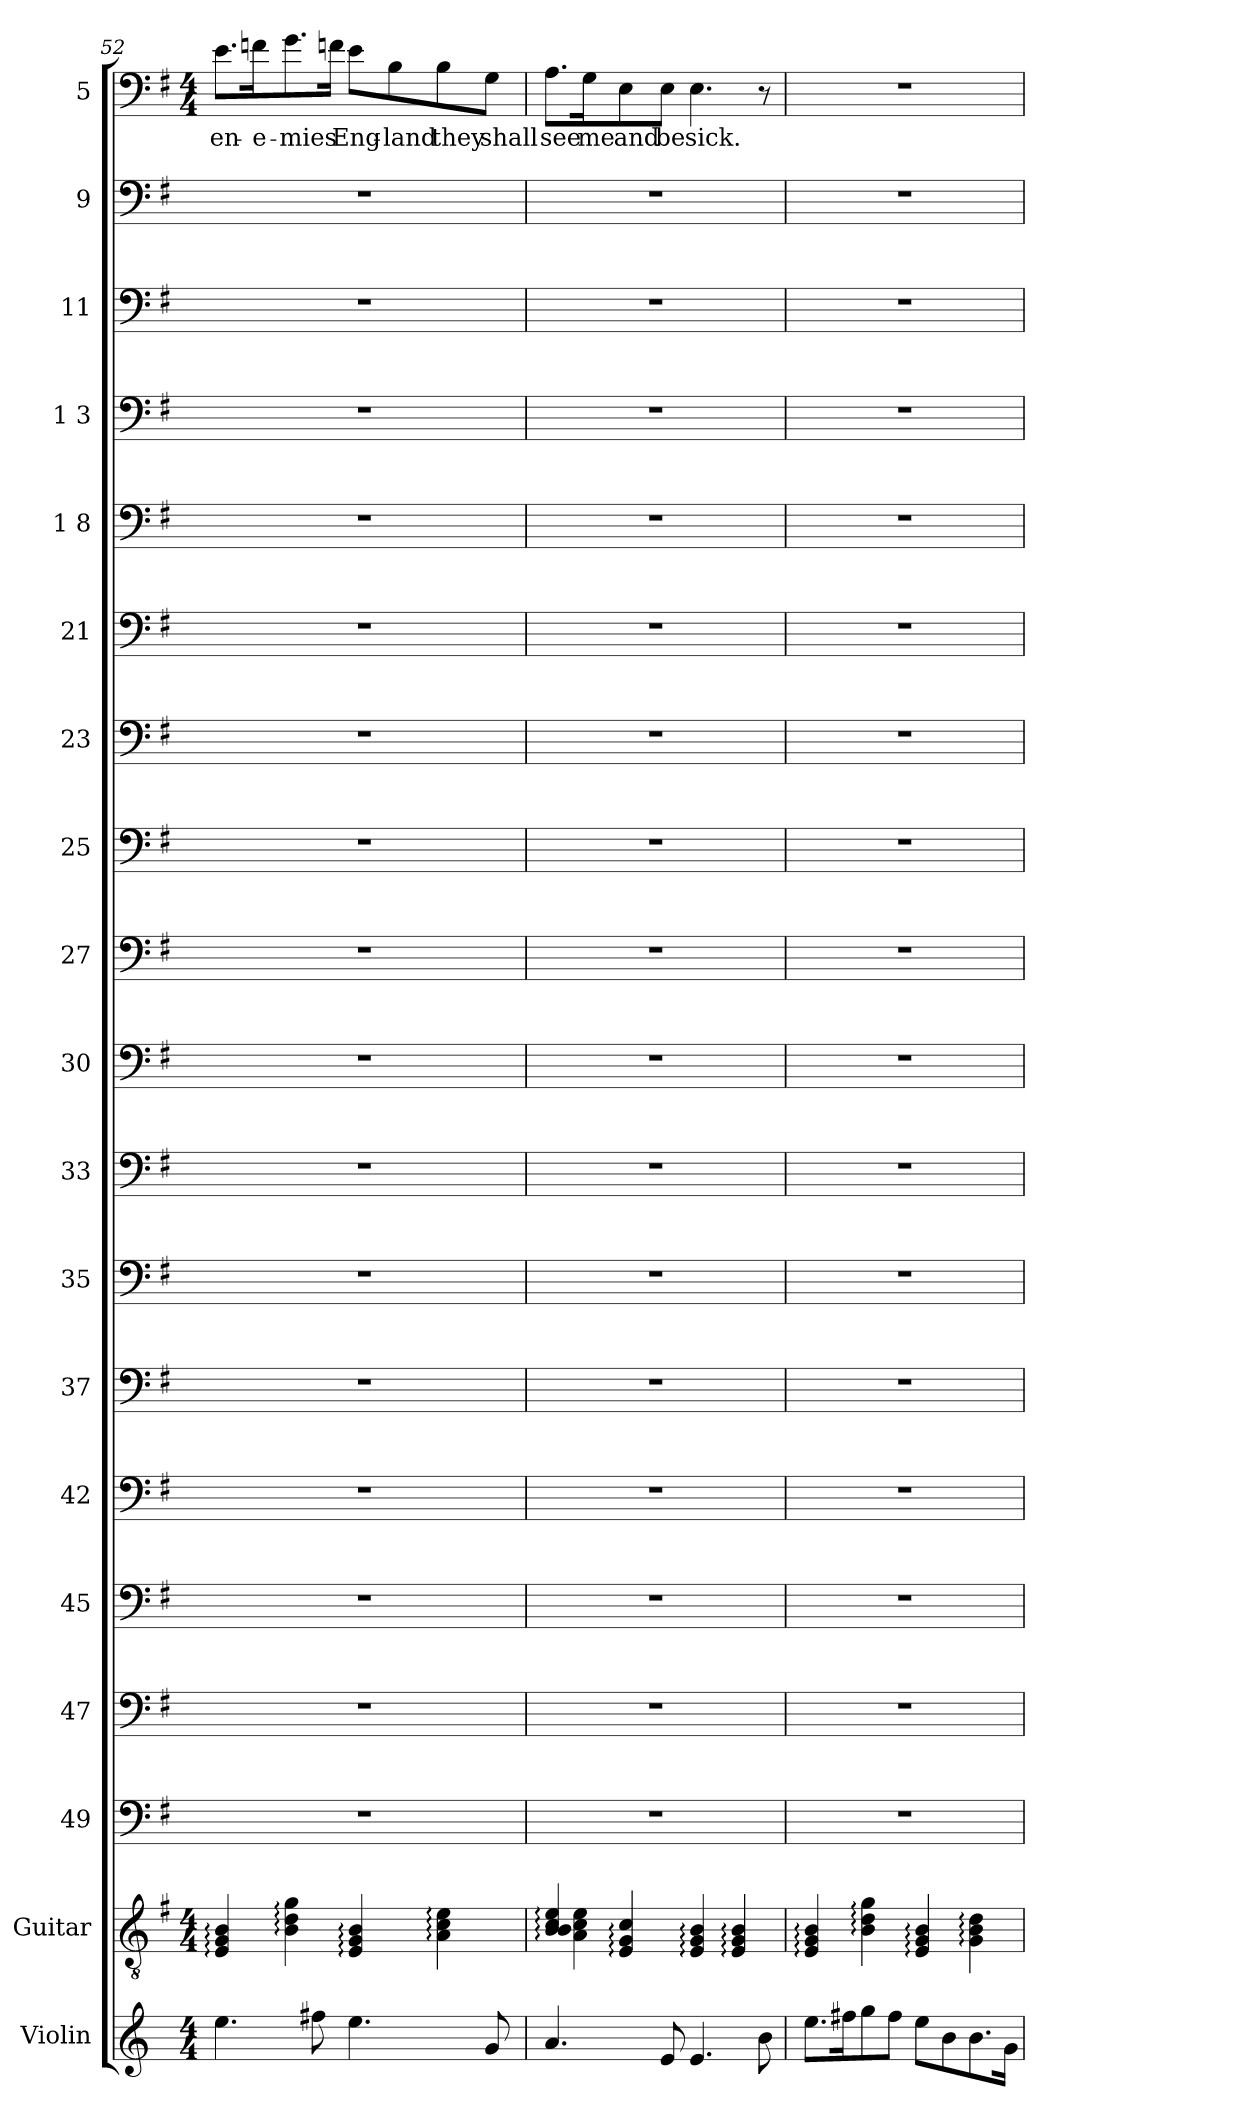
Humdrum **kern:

**kern	**kern	**kern	**kern	**kern	**kern	**kern	**kern	**kern	**kern	**kern	**kern	**kern	**kern	**kern	**kern	**kern	**kern	**kern	**text
*part19	*part18	*part17	*part16	*part15	*part14	*part13	*part12	*part11	*part10	*part9	*part8	*part7	*part6	*part5	*part4	*part3	*part2	*part1	*part1
*staff19	*staff18	*staff17	*staff16	*staff15	*staff14	*staff13	*staff12	*staff11	*staff10	*staff9	*staff8	*staff7	*staff6	*staff5	*staff4	*staff3	*staff2	*staff1	*staff1
*I"Violin	*I"Guitar	*I"49	*I"47	*I"45	*I"42	*I"37	*I"35	*I"33	*I"30	*I"27	*I"25	*I"23	*I"21	*I"1 8	*I"1 3	*I"11	*I"9	*I"5	*
*I'Vln.	*I'Guit.	*	*	*	*	*	*	*	*	*	*	*	*	*	*	*	*	*	*
!!LO:LB:g=z
*clefG2	*clefGv2	*clefF4	*clefF4	*clefF4	*clefF4	*clefF4	*clefF4	*clefF4	*clefF4	*clefF4	*clefF4	*clefF4	*clefF4	*clefF4	*clefF4	*clefF4	*clefF4	*clefF4	*
*	*ITrd4c7	*ITrd-3c-5	*ITrd-3c-5	*ITrd-3c-5	*ITrd-3c-5	*ITrd-3c-5	*ITrd-3c-5	*ITrd-3c-5	*ITrd-3c-5	*ITrd-3c-5	*ITrd-3c-5	*ITrd-3c-5	*ITrd-3c-5	*ITrd-3c-5	*ITrd-3c-5	*ITrd-3c-5	*ITrd-3c-5	*ITrd-3c-5	*
*k[]	*k[]	*k[]	*k[]	*k[]	*k[]	*k[]	*k[]	*k[]	*k[]	*k[]	*k[]	*k[]	*k[]	*k[]	*k[]	*k[]	*k[]	*k[]	*
*C:	*C:	*C:	*C:	*C:	*C:	*C:	*C:	*C:	*C:	*C:	*C:	*C:	*C:	*C:	*C:	*C:	*C:	*C:	*
*M4/4	*M4/4	*	*	*	*	*	*	*	*	*	*	*	*	*	*	*	*	*M4/4	*
=52	=52	=52	=52	=52	=52	=52	=52	=52	=52	=52	=52	=52	=52	=52	=52	=52	=52	=52	=52
!	!	!	!	!	!	!	!	!	!	!	!	!	!	!	!	!	!	!	!LO:LY:b
4.ee\	4AA/: 4C/: 4E/:	1r	1r	1r	1r	1r	1r	1r	1r	1r	1r	1r	1r	1r	1r	1r	1r	8.a\L	en-
!	!	!	!	!	!	!	!	!	!	!	!	!	!	!	!	!	!	!	!LO:LY:b
.	.	.	.	.	.	.	.	.	.	.	.	.	.	.	.	.	.	16b-X\k	-e-
!	!	!	!	!	!	!	!	!	!	!	!	!	!	!	!	!	!	!	!LO:LY:b
.	4E\: 4G\: 4c\:	.	.	.	.	.	.	.	.	.	.	.	.	.	.	.	.	8.cc\	-mies
8ff#X\	.	.	.	.	.	.	.	.	.	.	.	.	.	.	.	.	.	.	.
.	.	.	.	.	.	.	.	.	.	.	.	.	.	.	.	.	.	16b-X\Jk	.
!	!	!	!	!	!	!	!	!	!	!	!	!	!	!	!	!	!	!	!LO:LY:b
4.ee\	4AA/: 4C/: 4E/:	.	.	.	.	.	.	.	.	.	.	.	.	.	.	.	.	8a\L	Eng-
!	!	!	!	!	!	!	!	!	!	!	!	!	!	!	!	!	!	!	!LO:LY:b
.	.	.	.	.	.	.	.	.	.	.	.	.	.	.	.	.	.	8e\	-land
!	!	!	!	!	!	!	!	!	!	!	!	!	!	!	!	!	!	!	!LO:LY:b
.	4D\: 4F\: 4A\:	.	.	.	.	.	.	.	.	.	.	.	.	.	.	.	.	8e\	they
!	!	!	!	!	!	!	!	!	!	!	!	!	!	!	!	!	!	!	!LO:LY:b
8g/	.	.	.	.	.	.	.	.	.	.	.	.	.	.	.	.	.	8c\J	shall
=53	=53	=53	=53	=53	=53	=53	=53	=53	=53	=53	=53	=53	=53	=53	=53	=53	=53	=53	=53
*	*^	*	*	*	*	*	*	*	*	*	*	*	*	*	*	*	*	*	*
!	!	!	!	!	!	!	!	!	!	!	!	!	!	!	!	!	!	!	!	!LO:LY:b
4.a/	4E/ 4E/ 4F/ 4A/	4D\: 4F\: 4A\:	1r	1r	1r	1r	1r	1r	1r	1r	1r	1r	1r	1r	1r	1r	1r	1r	8.d\L	see
!	!	!	!	!	!	!	!	!	!	!	!	!	!	!	!	!	!	!	!	!LO:LY:b
.	.	.	.	.	.	.	.	.	.	.	.	.	.	.	.	.	.	.	16c\k	me
!	!	!	!	!	!	!	!	!	!	!	!	!	!	!	!	!	!	!	!	!LO:LY:b
.	4AA/: 4C/: 4F/:	2.ryy	.	.	.	.	.	.	.	.	.	.	.	.	.	.	.	.	8A\	and
!	!	!	!	!	!	!	!	!	!	!	!	!	!	!	!	!	!	!	!	!LO:LY:b
8e/	.	.	.	.	.	.	.	.	.	.	.	.	.	.	.	.	.	.	8A\J	be
!	!	!	!	!	!	!	!	!	!	!	!	!	!	!	!	!	!	!	!	!LO:LY:b
4.e/	4AA/: 4C/: 4E/:	.	.	.	.	.	.	.	.	.	.	.	.	.	.	.	.	.	4.A\	sick.
.	4AA/: 4C/: 4E/:	.	.	.	.	.	.	.	.	.	.	.	.	.	.	.	.	.	.	.
8b\	.	.	.	.	.	.	.	.	.	.	.	.	.	.	.	.	.	.	8r	.
*	*v	*v	*	*	*	*	*	*	*	*	*	*	*	*	*	*	*	*	*	*
=54	=54	=54	=54	=54	=54	=54	=54	=54	=54	=54	=54	=54	=54	=54	=54	=54	=54	=54	=54
8.ee\L	4AA/: 4C/: 4E/:	1r	1r	1r	1r	1r	1r	1r	1r	1r	1r	1r	1r	1r	1r	1r	1r	1r	.
16ff#X\k	.	.	.	.	.	.	.	.	.	.	.	.	.	.	.	.	.	.	.
8gg\	4E\: 4G\: 4c\:	.	.	.	.	.	.	.	.	.	.	.	.	.	.	.	.	.	.
8ff#\J	.	.	.	.	.	.	.	.	.	.	.	.	.	.	.	.	.	.	.
8ee\L	4AA/: 4C/: 4E/:	.	.	.	.	.	.	.	.	.	.	.	.	.	.	.	.	.	.
8b\	.	.	.	.	.	.	.	.	.	.	.	.	.	.	.	.	.	.	.
8.b\	4C\: 4E\: 4G\:	.	.	.	.	.	.	.	.	.	.	.	.	.	.	.	.	.	.
16g\Jk	.	.	.	.	.	.	.	.	.	.	.	.	.	.	.	.	.	.	.
=	=	=	=	=	=	=	=	=	=	=	=	=	=	=	=	=	=	=	=
*-	*-	*-	*-	*-	*-	*-	*-	*-	*-	*-	*-	*-	*-	*-	*-	*-	*-	*-	*-
